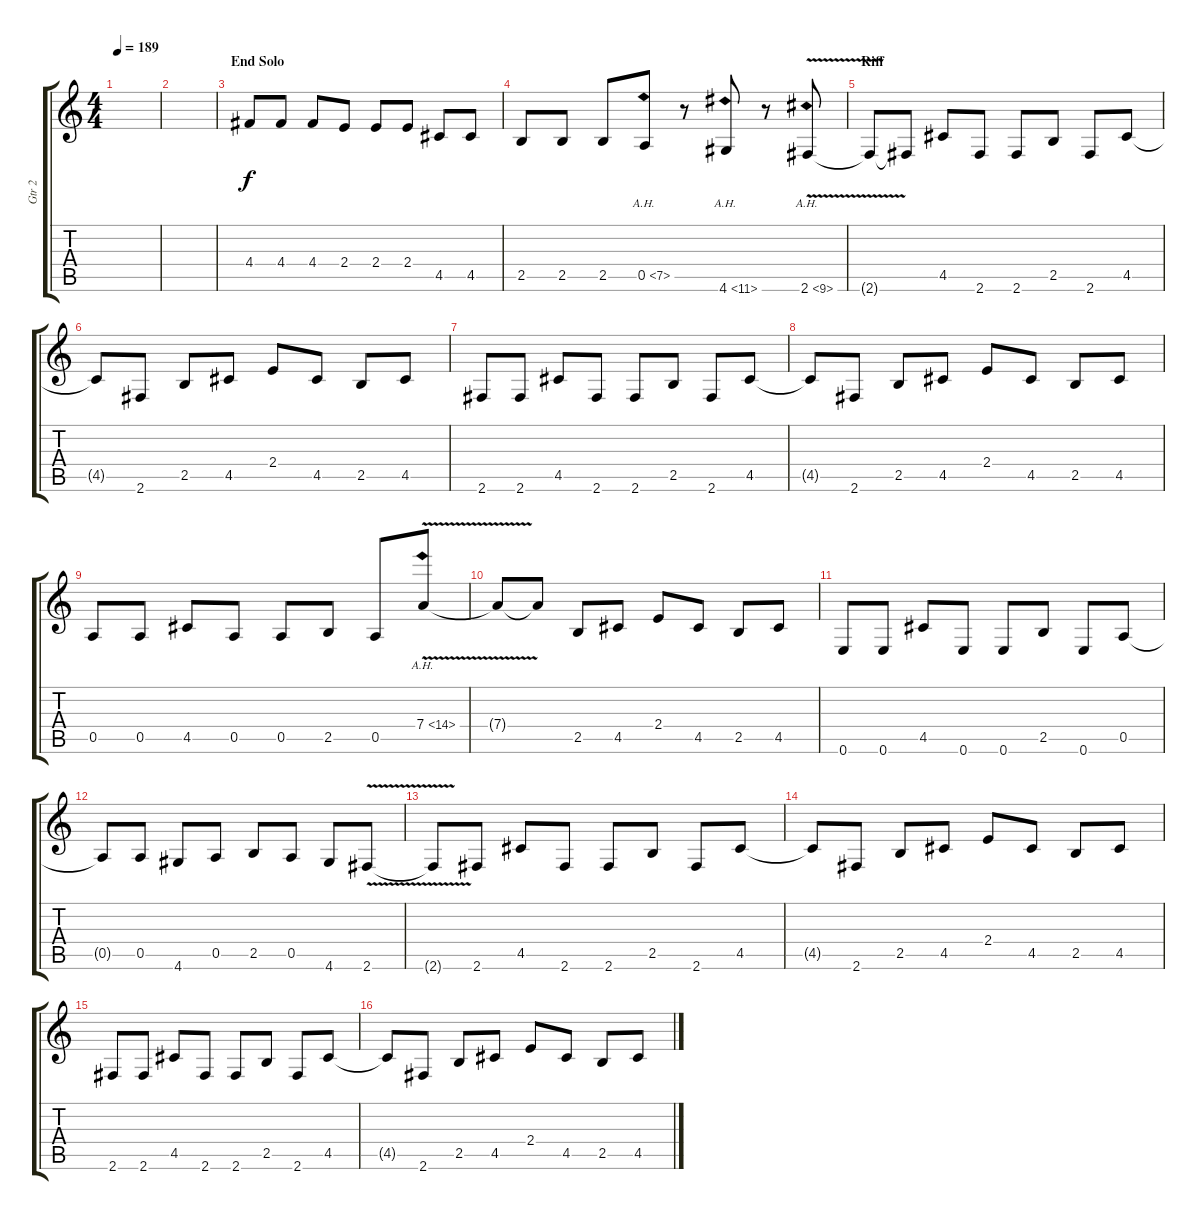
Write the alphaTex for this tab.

\track ("Gtr 2" "Gtr 2") {instrument distortionguitar}
\staff {score tabs}
\tuning (E4 B3 G3 D3 A2 E2) {hide}
\ts (4 4)
\tempo 189
\clef g2
\ks c
|
|
\section ("" "End Solo")
4.4.8 4.4.8 4.4.8 2.4.8 2.4.8 2.4.8 4.5.8 4.5.8 |
2.5.8 2.5.8 2.5.8 0.5{ah 7}.8 r.8 4.6{ah 7}.8 r.8 2.6{ah 7 v}.8 |
\section ("" "Riff")
2.6{t}.8 2.6{t}.8 4.5.8 2.6.8 2.6.8 2.5.8 2.6.8 4.5.8 |
4.5{t}.8 2.6.8 2.5.8 4.5.8 2.4.8 4.5.8 2.5.8 4.5.8 |
2.6.8 2.6.8 4.5.8 2.6.8 2.6.8 2.5.8 2.6.8 4.5.8 |
4.5{t}.8 2.6.8 2.5.8 4.5.8 2.4.8 4.5.8 2.5.8 4.5.8 |
0.5.8 0.5.8 4.5.8 0.5.8 0.5.8 2.5.8 0.5.8 7.4{ah 7 v}.8 |
7.4{t}.8 7.4{t}.8 2.5.8 4.5.8 2.4.8 4.5.8 2.5.8 4.5.8 |
0.6.8 0.6.8 4.5.8 0.6.8 0.6.8 2.5.8 0.6.8 0.5.8 |
0.5{t}.8 0.5.8 4.6.8 0.5.8 2.5.8 0.5.8 4.6.8 2.6{v}.8 |
2.6{t}.8 2.6.8 4.5.8 2.6.8 2.6.8 2.5.8 2.6.8 4.5.8 |
4.5{t}.8 2.6.8 2.5.8 4.5.8 2.4.8 4.5.8 2.5.8 4.5.8 |
2.6.8 2.6.8 4.5.8 2.6.8 2.6.8 2.5.8 2.6.8 4.5.8 |
4.5{t}.8 2.6.8 2.5.8 4.5.8 2.4.8 4.5.8 2.5.8 4.5.8
